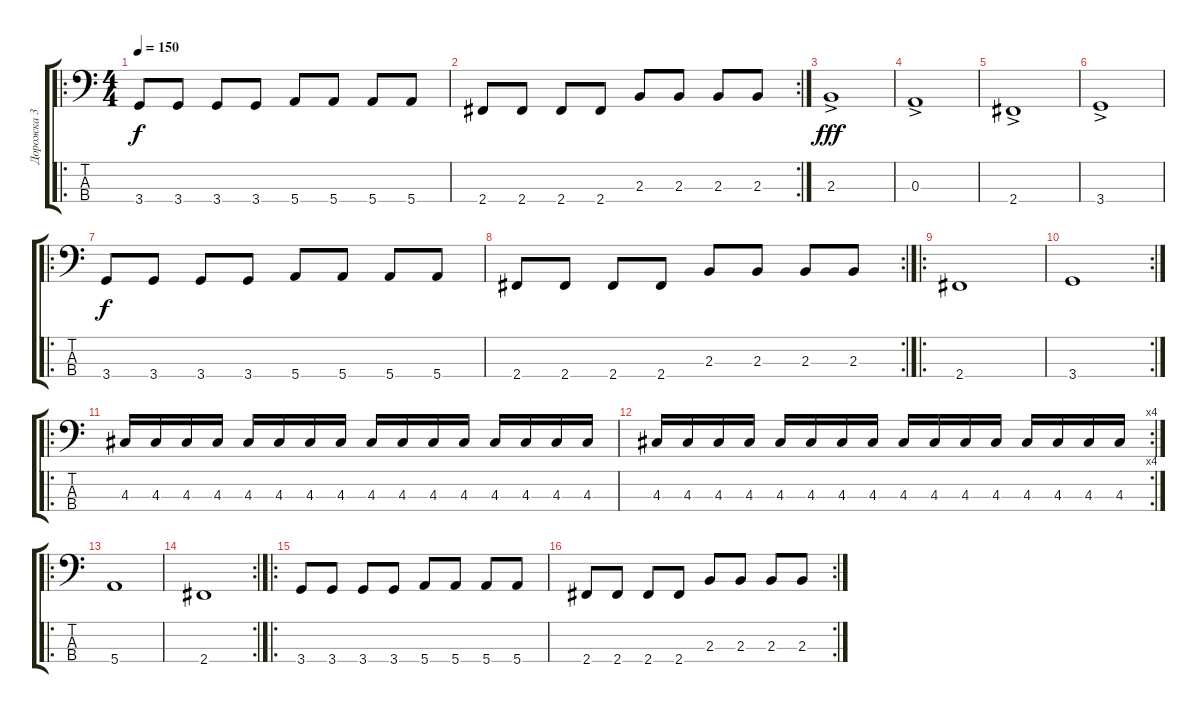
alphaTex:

\track ("Дорожка 3" "Дорожка 3") {instrument electricbasspick}
\staff {score tabs}
\tuning (G2 D2 A1 E1) {hide}
\ro
\ts (4 4)
\tempo 150
\clef f4
\ks c
3.4.8{dy f} 3.4.8 3.4.8 3.4.8 5.4.8 5.4.8 5.4.8 5.4.8 |
\rc 2
2.4.8 2.4.8 2.4.8 2.4.8 2.3.8 2.3.8 2.3.8 2.3.8 |
2.3{ac}.1{dy fff} |
0.3{ac}.1 |
2.4{ac}.1 |
3.4{ac}.1 |
\ro
3.4.8{dy f} 3.4.8 3.4.8 3.4.8 5.4.8 5.4.8 5.4.8 5.4.8 |
\rc 2
2.4.8 2.4.8 2.4.8 2.4.8 2.3.8 2.3.8 2.3.8 2.3.8 |
\ro
2.4.1 |
\rc 2
3.4.1 |
\ro
4.3.16 4.3.16 4.3.16 4.3.16 4.3.16 4.3.16 4.3.16 4.3.16 4.3.16 4.3.16 4.3.16 4.3.16 4.3.16 4.3.16 4.3.16 4.3.16 |
\rc 4
4.3.16 4.3.16 4.3.16 4.3.16 4.3.16 4.3.16 4.3.16 4.3.16 4.3.16 4.3.16 4.3.16 4.3.16 4.3.16 4.3.16 4.3.16 4.3.16 |
\ro
5.4.1 |
\rc 2
2.4.1 |
\ro
3.4.8 3.4.8 3.4.8 3.4.8 5.4.8 5.4.8 5.4.8 5.4.8 |
\rc 2
2.4.8 2.4.8 2.4.8 2.4.8 2.3.8 2.3.8 2.3.8 2.3.8
